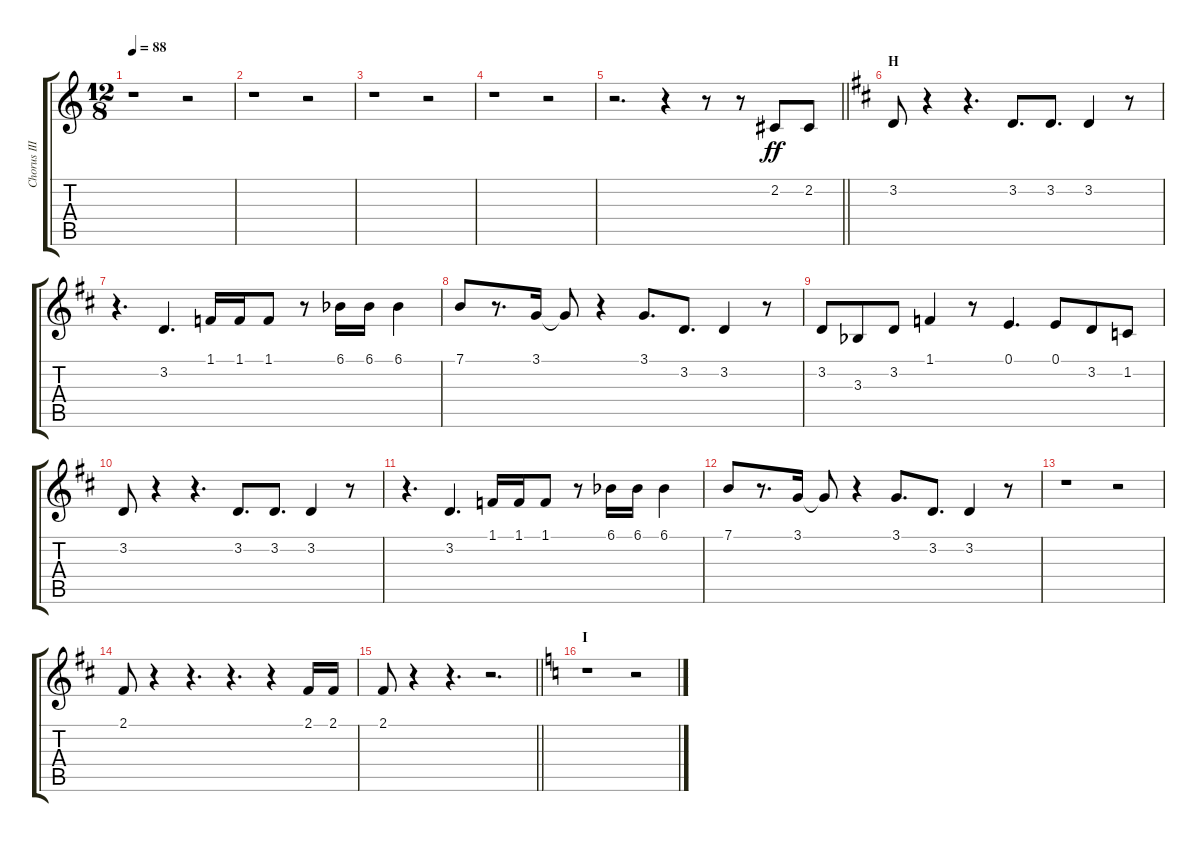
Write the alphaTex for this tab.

\track ("Chorus III" "Chorus III") {instrument voiceoohs}
\staff {score tabs}
\tuning (E4 B3 G3 D3 A2 E2) {hide}
\ts (12 8)
\tempo 88
\clef g2
\ks c
r.1{dy ff} r.2 |
r.1 r.2 |
r.1 r.2 |
r.1 r.2 |
\barLineRight lightlight
r.2{d} r.4 r.8 r.8 2.2.8 2.2.8 |
\section ("" "H")
\ks d
3.2.8 r.4 r.4{d} 3.2.8{d} 3.2.8{d} 3.2.4 r.8 |
r.4{d} 3.2.4{d} 1.1.16 1.1.16 1.1.8 r.8 6.1{acc b}.16 6.1{acc b}.16 6.1{acc b}.4 |
7.1.8 r.8{d} 3.1.16 3.1{t}.8 r.4 3.1.8{d} 3.2.8{d} 3.2.4 r.8 |
3.2.8 3.3{acc b}.8 3.2.8 1.1.4 r.8 0.1.4{d} 0.1.8 3.2.8 1.2.8 |
3.2.8 r.4 r.4{d} 3.2.8{d} 3.2.8{d} 3.2.4 r.8 |
r.4{d} 3.2.4{d} 1.1.16 1.1.16 1.1.8 r.8 6.1{acc b}.16 6.1{acc b}.16 6.1{acc b}.4 |
7.1.8 r.8{d} 3.1.16 3.1{t}.8 r.4 3.1.8{d} 3.2.8{d} 3.2.4 r.8 |
r.1 r.2 |
2.1.8 r.4 r.4{d} r.4{d} r.4 2.1.16 2.1.16 |
\barLineRight lightlight
2.1.8 r.4 r.4{d} r.2{d} |
\section ("" "I")
\ks c
r.1 r.2
